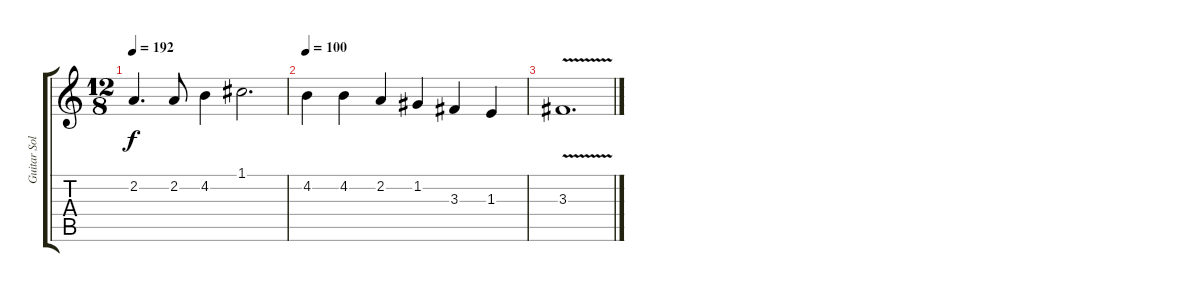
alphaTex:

\track ("Guitar Solo" "Guitar Sol") {instrument overdrivenguitar}
\staff {score tabs}
\tuning (C4 G3 Eb3 Bb2 F2 C2) {hide}
\ts (12 8)
\tempo 192
\clef g2
\ks c
2.2.4{d dy f} 2.2.8 4.2.4 1.1.2{d} |
\tempo 100
4.2.4 4.2.4 2.2.4 1.2.4 3.3.4 1.3.4 |
3.3{v}.1{d}
